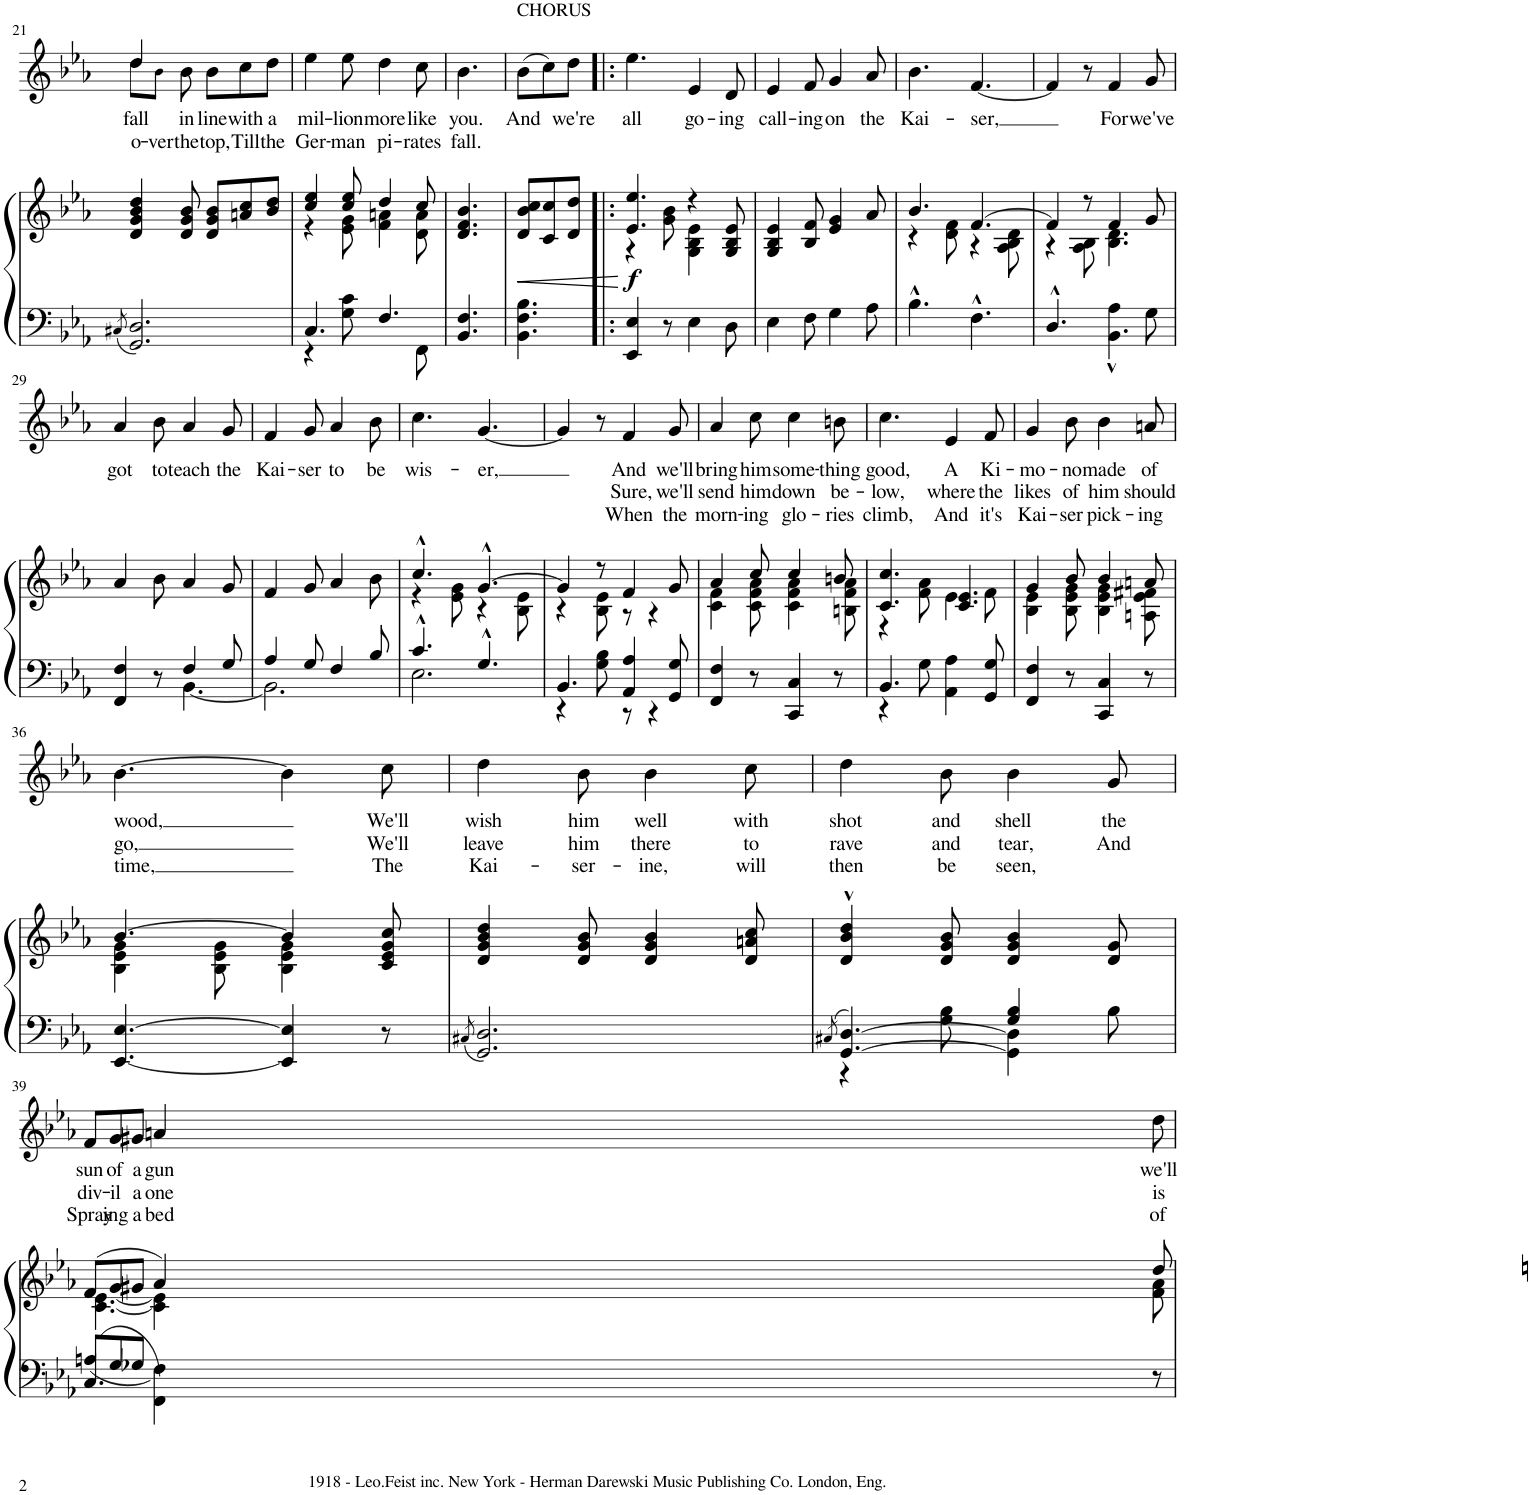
**kern	**kern	**dynam	**kern	**text	**text	**text
*part2	*part2	*part2	*part1	*part1	*part1	*part1
*staff3	*staff2	*staff2/3	*staff1	*staff1	*staff1	*staff1
*I"Piano	*	*	*I"Voice	*	*	*
*I'Pno	*	*	*	*	*	*
!!LO:PB:g=z
*clefF4	*clefG2	*	*clefG2	*	*	*
*k[b-e-a-]	*k[b-e-a-]	*	*k[b-e-a-]	*	*	*
*M6/8	*M6/8	*	*M6/8	*	*	*
=21	=21	=21	=21	=21	=21	=21
8qC#X/	.	.	.	.	.	.
!	!	!	!	!LO:LY:b	!	!
*	*	*	*^	*	*	*
!	!	!	!	!	!	!LO:LY:b	!
2.GG/ 2.D/	4d/ 4g/ 4b-/ 4dd/	.	4dd/	8dd\L	.	o-	.
!	!	!	!	!	!	!LO:LY:b	!
.	.	.	.	8b-\J	.	-ver	.
!	!	!	!	!	!LO:LY:b	!LO:LY:b	!
.	8d/ 8g/ 8b-/	.	8b-\	2ryy	in	the	.
!	!	!	!	!	!LO:LY:b	!LO:LY:b	!
.	8d/ 8g/ 8b-/L	.	8b-\L	.	line	top,	.
!	!	!	!	!	!LO:LY:b	!LO:LY:b	!
.	8an/ 8cc/	.	8cc\	.	with	Till	.
!	!	!	!	!	!LO:LY:b	!LO:LY:b	!
.	8b-/ 8dd/J	.	8dd\J	.	a	the	.
*	*	*	*v	*v	*	*	*
=22	=22	=22	=22	=22	=22	=22
*^	*^	*	*	*	*	*
!	!	!	!	!	!	!LO:LY:b	!LO:LY:b	!
4.C/	4r	4cc/ 4ee-/	4r	.	4ee-\	mil-	Ger-	.
!	!	!	!	!	!	!LO:LY:b	!LO:LY:b	!
.	8G\ 8c\	8cc/ 8ee-/	8e-\ 8g\	.	8ee-\	-lion	-man	.
!	!	!	!	!	!	!LO:LY:b	!LO:LY:b	!
4.F/	4ryy	4dd/	4f\ 4an\	.	4dd\	more	pi-	.
!	!	!	!	!	!	!LO:LY:b	!LO:LY:b	!
.	8FF\	8cc/	8d\ 8a\	.	8cc\	like	-rates	.
=23	=23	=23	=23	=23	=23	=23	=23	=23
!	!	!	!	!	!	!LO:LY:b	!LO:LY:b	!
*v	*v	*	*	*	*	*	*	*
*	*v	*v	*	*	*	*	*
4.BB-/ 4.F/	4.d/ 4.f/ 4.b-/	.	4.b-\	you.	fall.	.
=24	=24	=24	=24	=24	=24	=24
!	!	!	!LO:TX:a:t=CHORUS	!	!	!
!	!	!LO:HP:b	!	!LO:LY:b	!	!
4.BB-\ 4.F\ 4.B-\	8d/ 8b-/ 8cc/L	<	(8b-\L	And	.	.
.	8c/ 8cc/	.	8cc\)	.	.	.
!	!	!	!	!LO:LY:b	!	!
.	8d/ 8dd/J	.	8dd\J	we're	.	.
.	.	[	.	.	.	.
=25!|:	=25!|:	=25!|:	=25!|:	=25!|:	=25!|:	=25!|:
*	*^	*	*	*	*	*
!	!	!	!LO:DY:b	!	!LO:LY:b	!	!
4EE-/ 4E-/	4.e-/ 4.ee-/	4r	f	4.ee-\	all	.	.
8r	.	8g\ 8b-\	.	.	.	.	.
!	!	!	!	!	!LO:LY:b	!	!
4E-\	4r	4G\ 4B-\ 4e-\	.	4e-/	go-	.	.
!	!	!	!	!	!LO:LY:b	!	!
8D\	8G/ 8B-/ 8e-/	8ryy	.	8d/	-ing	.	.
=26	=26	=26	=26	=26	=26	=26	=26
!	!	!	!	!	!LO:LY:b	!	!
*	*v	*v	*	*	*	*	*
4E-\	4G/ 4B-/ 4e-/	.	4e-/	call-	.	.
!	!	!	!	!LO:LY:b	!	!
8F\	8B-/ 8f/	.	8f/	-ing	.	.
!	!	!	!	!LO:LY:b	!	!
4G\	4e-/ 4g/	.	4g/	on	.	.
!	!	!	!	!LO:LY:b	!	!
8A-\	8a-/	.	8a-/	the	.	.
=27	=27	=27	=27	=27	=27	=27
*	*^	*	*	*	*	*
!	!	!	!	!	!LO:LY:b	!	!
4.B-^^\	4.b-/	4r	.	4.b-\	Kai-	.	.
.	.	8d\ 8f\	.	.	.	.	.
!	!	!	!	!	!LO:LY:b	!	!
4.F^^\	[4.f/	4r	.	[4.f/	-ser,	.	.
.	.	8A-\ 8B-\ 8d\	.	.	.	.	.
=28	=28	=28	=28	=28	=28	=28	=28
*^	*	*	*	*	*	*	*
4.D^^/	4.ryy	4f/]	4r	.	4f/]	.	.	.
.	.	8r	8A-\ 8B-\	.	8r	.	.	.
!	!	!	!	!	!	!LO:LY:b	!	!
4.BB-^^\	4A-\	4f/	4.B-\ 4.d\	.	4f/	For	.	.
!	!	!	!	!	!	!LO:LY:b	!	!
.	8G\	8g/	.	.	8g/	we've	.	.
*	*	*v	*v	*	*	*	*	*
!!LO:LB:g=z
=29	=29	=29	=29	=29	=29	=29	=29
!	!	!	!	!	!LO:LY:b	!	!
4FF/ 4F/	4.ryy	4a-/	.	4a-/	got	.	.
!	!	!	!	!	!LO:LY:b	!	!
8r	.	8b-\	.	8b-\	to	.	.
!	!	!	!	!	!LO:LY:b	!	!
4F/	[4.BB-\	4a-/	.	4a-/	teach	.	.
!	!	!	!	!	!LO:LY:b	!	!
8G/	.	8g/	.	8g/	the	.	.
=30	=30	=30	=30	=30	=30	=30	=30
!	!	!	!	!	!LO:LY:b	!	!
4A-/	2.BB-\]	4f/	.	4f/	Kai-	.	.
!	!	!	!	!	!LO:LY:b	!	!
8G/	.	8g/	.	8g/	-ser	.	.
!	!	!	!	!	!LO:LY:b	!	!
4F/	.	4a-/	.	4a-/	to	.	.
!	!	!	!	!	!LO:LY:b	!	!
8B-/	.	8b-\	.	8b-\	be	.	.
=31	=31	=31	=31	=31	=31	=31	=31
*	*	*^	*	*	*	*	*
!	!	!	!	!	!	!LO:LY:b	!	!
4.c^^/	2.E-\	4.cc^^/	4r	.	4.cc\	wis-	.	.
.	.	.	8e-\ 8g\	.	.	.	.	.
!	!	!	!	!	!	!LO:LY:b	!	!
4.G^^/	.	[4.g^^/	4r	.	[4.g/	-er,	.	.
.	.	.	8B-\ 8e-\	.	.	.	.	.
=32	=32	=32	=32	=32	=32	=32	=32	=32
4.BB-/	4r	4g/]	4r	.	4g/]	.	.	.
.	8G\ 8B-\	8r	8B-\ 8e-\	.	8r	.	.	.
!	!	!	!	!	!	!LO:LY:b	!LO:LY:b	!LO:LY:b
4AA-/ 4A-/	8r	4f/	8r	.	4f/	And	Sure,	When
.	4r	.	4r	.	.	.	.	.
!	!	!	!	!	!	!LO:LY:b	!LO:LY:b	!LO:LY:b
8GG/ 8G/	.	8g/	.	.	8g/	we'll	we'll	the
*v	*v	*	*	*	*	*	*	*
=33	=33	=33	=33	=33	=33	=33	=33
!	!	!	!	!	!LO:LY:b	!LO:LY:b	!LO:LY:b
4FF/ 4F/	4a-/	4c\ 4f\	.	4a-/	bring	send	morn-
!	!	!	!	!	!LO:LY:b	!LO:LY:b	!LO:LY:b
8r	8cc/	8c\ 8f\ 8a-\	.	8cc\	him	him	-ing
!	!	!	!	!	!LO:LY:b	!LO:LY:b	!LO:LY:b
4CC/ 4C/	4cc/	4c\ 4f\ 4a-\	.	4cc\	some-	down	glo-
!	!	!	!	!	!LO:LY:b	!LO:LY:b	!LO:LY:b
8r	8bn/	8Bn\ 8f\ 8a-\	.	8bn\	-thing	be-	-ries
=34	=34	=34	=34	=34	=34	=34	=34
*^	*	*	*	*	*	*	*
!	!	!	!	!	!	!LO:LY:b	!LO:LY:b	!LO:LY:b
4.BB-/	4r	4.c/ 4.cc/	4r	.	4.cc\	good,	-low,	climb,
.	8G\	.	8f\ 8a-\	.	.	.	.	.
!	!	!	!	!	!	!LO:LY:b	!LO:LY:b	!LO:LY:b
4AA-\ 4A-\	4.ryy	4.c/ 4.e-/	4e-\	.	4e-/	A	where	And
!	!	!	!	!	!	!LO:LY:b	!LO:LY:b	!LO:LY:b
8GG/ 8G/	.	.	8f\	.	8f/	Ki-	the	it's
*v	*v	*	*	*	*	*	*	*
=35	=35	=35	=35	=35	=35	=35	=35
!	!	!	!	!	!LO:LY:b	!LO:LY:b	!LO:LY:b
4FF/ 4F/	4g/	4B-\ 4e-\	.	4g/	-mo-	likes	Kai-
!	!	!	!	!	!LO:LY:b	!LO:LY:b	!LO:LY:b
8r	8b-/	8B-\ 8e-\ 8g\	.	8b-\	-no	of	-ser
!	!	!	!	!	!LO:LY:b	!LO:LY:b	!LO:LY:b
4CC/ 4C/	4b-/	4B-\ 4e-\ 4g\	.	4b-\	made	him	pick-
!	!	!	!	!	!LO:LY:b	!LO:LY:b	!LO:LY:b
8r	8an/	8An\ 8e-\ 8f#X\	.	8an/	of	should	-ing
!!LO:LB:g=z
=36	=36	=36	=36	=36	=36	=36	=36
!	!	!	!	!	!LO:LY:b	!LO:LY:b	!LO:LY:b
[4.EE-/ [4.E-/	[4.b-/	4B-\ 4e-\ 4g\	.	[4.b-\	wood,	go,	time,
.	.	8B-\ 8e-\ 8g\	.	.	.	.	.
4EE-/] 4E-/]	4b-/]	4B-\ 4e-\ 4g\	.	4b-\]	.	.	.
!	!	!	!	!	!LO:LY:b	!LO:LY:b	!LO:LY:b
8r	8c/ 8e-/ 8g/ 8cc/	8ryy	.	8cc\	We'll	We'll	The
*	*v	*v	*	*	*	*	*
=37	=37	=37	=37	=37	=37	=37
8qC#X/	.	.	.	.	.	.
!	!	!	!	!LO:LY:b	!LO:LY:b	!LO:LY:b
2.GG/ 2.D/	4d/ 4g/ 4b-/ 4dd/	.	4dd\	wish	leave	Kai-
!	!	!	!	!LO:LY:b	!LO:LY:b	!LO:LY:b
.	8d/ 8g/ 8b-/	.	8b-\	him	him	-ser-
!	!	!	!	!LO:LY:b	!LO:LY:b	!LO:LY:b
.	4d/ 4g/ 4b-/	.	4b-\	well	there	-ine,
!	!	!	!	!LO:LY:b	!LO:LY:b	!LO:LY:b
.	8d/ 8an/ 8cc/	.	8cc\	with	to	will
=38	=38	=38	=38	=38	=38	=38
8qC#X/	.	.	.	.	.	.
*^	*	*	*	*	*	*
!	!	!	!	!	!LO:LY:b	!LO:LY:b	!LO:LY:b
[4.GG/ [4.D/	4r	4d/^^ 4b-/^^ 4dd/^^	.	4dd\	shot	rave	then
!	!	!	!	!	!LO:LY:b	!LO:LY:b	!LO:LY:b
.	8G\ 8B-\	8d/ 8g/ 8b-/	.	8b-\	and	and	be
!	!	!	!	!	!LO:LY:b	!LO:LY:b	!LO:LY:b
4GG\] 4D\]	4G/ 4B-/	4d/ 4g/ 4b-/	.	4b-\	shell	tear,	seen,
!	!	!	!	!	!LO:LY:b	!LO:LY:b	!
8B-\	8ryy	8d/ 8g/	.	8g/	the	And	.
!!LO:LB:g=z
=39	=39	=39	=39	=39	=39	=39	=39
*	*	*^	*	*	*	*	*
!	!	!	!	!	!	!LO:LY:b	!LO:LY:b	!LO:LY:b
4.C/	8An/L	(8f/L	[4.c\ [4.e-\	.	8f/L	sun	div-	Spray-
!	!	!	!	!	!	!LO:LY:b	!LO:LY:b	!LO:LY:b
.	8G/	8g/	.	.	8g/	of	-il	ing
!	!	!	!	!	!	!LO:LY:b	!LO:LY:b	!LO:LY:b
.	8G-X/J	8g#X/J	.	.	8g#X/J	a	a	a
!	!	!	!	!	!	!LO:LY:b	!LO:LY:b	!LO:LY:b
4FF\	4F\	4an/)	4c\] 4e-\]	.	4an/	gun	one	bed
!	!	!	!	!	!	!LO:LY:b	!LO:LY:b	!LO:LY:b
8r	8ryy	8dd/	8f\ 8a\	.	8dd\	we'll	is	of
*v	*v	*	*	*	*	*	*	*
*	*v	*v	*	*	*	*	*
=	=	=	=	=	=	=
*-	*-	*-	*-	*-	*-	*-
